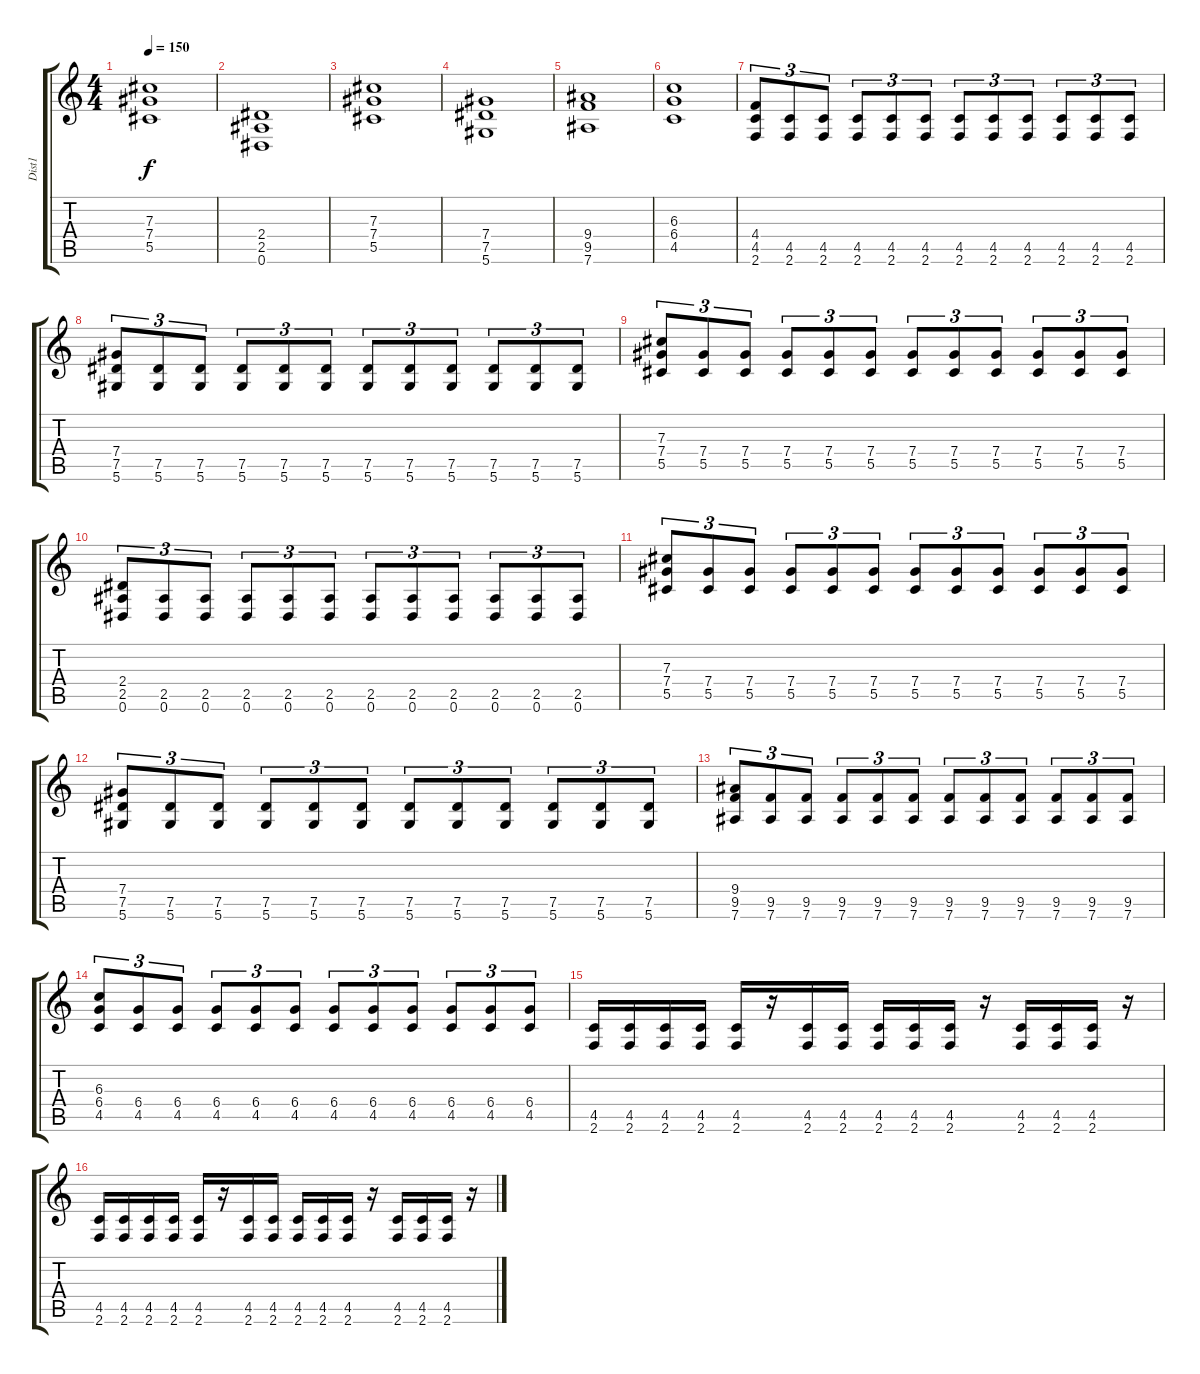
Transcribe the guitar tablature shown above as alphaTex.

\track ("Dist1" "Dist1") {instrument distortionguitar}
\staff {score tabs}
\tuning (Eb4 Bb3 Gb3 Db3 Ab2 Eb2) {hide}
\ts (4 4)
\tempo 150
\clef g2
\ks c
(7.3 7.4 5.5).1{dy f} |
(2.4 2.5 0.6).1 |
(7.3 7.4 5.5).1 |
(7.4 7.5 5.6).1 |
(9.4 9.5 7.6).1 |
(6.3 6.4 4.5).1 |
(4.4 4.5 2.6).8{tu (3 2)} (4.5 2.6).8{tu (3 2)} (4.5 2.6).8{tu (3 2)} (4.5 2.6).8{tu (3 2)} (4.5 2.6).8{tu (3 2)} (4.5 2.6).8{tu (3 2)} (4.5 2.6).8{tu (3 2)} (4.5 2.6).8{tu (3 2)} (4.5 2.6).8{tu (3 2)} (4.5 2.6).8{tu (3 2)} (4.5 2.6).8{tu (3 2)} (4.5 2.6).8{tu (3 2)} |
(7.4 7.5 5.6).8{tu (3 2)} (7.5 5.6).8{tu (3 2)} (7.5 5.6).8{tu (3 2)} (7.5 5.6).8{tu (3 2)} (7.5 5.6).8{tu (3 2)} (7.5 5.6).8{tu (3 2)} (7.5 5.6).8{tu (3 2)} (7.5 5.6).8{tu (3 2)} (7.5 5.6).8{tu (3 2)} (7.5 5.6).8{tu (3 2)} (7.5 5.6).8{tu (3 2)} (7.5 5.6).8{tu (3 2)} |
(7.3 7.4 5.5).8{tu (3 2)} (7.4 5.5).8{tu (3 2)} (7.4 5.5).8{tu (3 2)} (7.4 5.5).8{tu (3 2)} (7.4 5.5).8{tu (3 2)} (7.4 5.5).8{tu (3 2)} (7.4 5.5).8{tu (3 2)} (7.4 5.5).8{tu (3 2)} (7.4 5.5).8{tu (3 2)} (7.4 5.5).8{tu (3 2)} (7.4 5.5).8{tu (3 2)} (7.4 5.5).8{tu (3 2)} |
(2.4 2.5 0.6).8{tu (3 2)} (2.5 0.6).8{tu (3 2)} (2.5 0.6).8{tu (3 2)} (2.5 0.6).8{tu (3 2)} (2.5 0.6).8{tu (3 2)} (2.5 0.6).8{tu (3 2)} (2.5 0.6).8{tu (3 2)} (2.5 0.6).8{tu (3 2)} (2.5 0.6).8{tu (3 2)} (2.5 0.6).8{tu (3 2)} (2.5 0.6).8{tu (3 2)} (2.5 0.6).8{tu (3 2)} |
(7.3 7.4 5.5).8{tu (3 2)} (7.4 5.5).8{tu (3 2)} (7.4 5.5).8{tu (3 2)} (7.4 5.5).8{tu (3 2)} (7.4 5.5).8{tu (3 2)} (7.4 5.5).8{tu (3 2)} (7.4 5.5).8{tu (3 2)} (7.4 5.5).8{tu (3 2)} (7.4 5.5).8{tu (3 2)} (7.4 5.5).8{tu (3 2)} (7.4 5.5).8{tu (3 2)} (7.4 5.5).8{tu (3 2)} |
(7.4 7.5 5.6).8{tu (3 2)} (7.5 5.6).8{tu (3 2)} (7.5 5.6).8{tu (3 2)} (7.5 5.6).8{tu (3 2)} (7.5 5.6).8{tu (3 2)} (7.5 5.6).8{tu (3 2)} (7.5 5.6).8{tu (3 2)} (7.5 5.6).8{tu (3 2)} (7.5 5.6).8{tu (3 2)} (7.5 5.6).8{tu (3 2)} (7.5 5.6).8{tu (3 2)} (7.5 5.6).8{tu (3 2)} |
(9.4 9.5 7.6).8{tu (3 2)} (9.5 7.6).8{tu (3 2)} (9.5 7.6).8{tu (3 2)} (9.5 7.6).8{tu (3 2)} (9.5 7.6).8{tu (3 2)} (9.5 7.6).8{tu (3 2)} (9.5 7.6).8{tu (3 2)} (9.5 7.6).8{tu (3 2)} (9.5 7.6).8{tu (3 2)} (9.5 7.6).8{tu (3 2)} (9.5 7.6).8{tu (3 2)} (9.5 7.6).8{tu (3 2)} |
(6.3 6.4 4.5).8{tu (3 2)} (6.4 4.5).8{tu (3 2)} (6.4 4.5).8{tu (3 2)} (6.4 4.5).8{tu (3 2)} (6.4 4.5).8{tu (3 2)} (6.4 4.5).8{tu (3 2)} (6.4 4.5).8{tu (3 2)} (6.4 4.5).8{tu (3 2)} (6.4 4.5).8{tu (3 2)} (6.4 4.5).8{tu (3 2)} (6.4 4.5).8{tu (3 2)} (6.4 4.5).8{tu (3 2)} |
(4.5 2.6).16 (4.5 2.6).16 (4.5 2.6).16 (4.5 2.6).16 (4.5 2.6).16 r.16 (4.5 2.6).16 (4.5 2.6).16 (4.5 2.6).16 (4.5 2.6).16 (4.5 2.6).16 r.16 (4.5 2.6).16 (4.5 2.6).16 (4.5 2.6).16 r.16 |
(4.5 2.6).16 (4.5 2.6).16 (4.5 2.6).16 (4.5 2.6).16 (4.5 2.6).16 r.16 (4.5 2.6).16 (4.5 2.6).16 (4.5 2.6).16 (4.5 2.6).16 (4.5 2.6).16 r.16 (4.5 2.6).16 (4.5 2.6).16 (4.5 2.6).16 r.16
